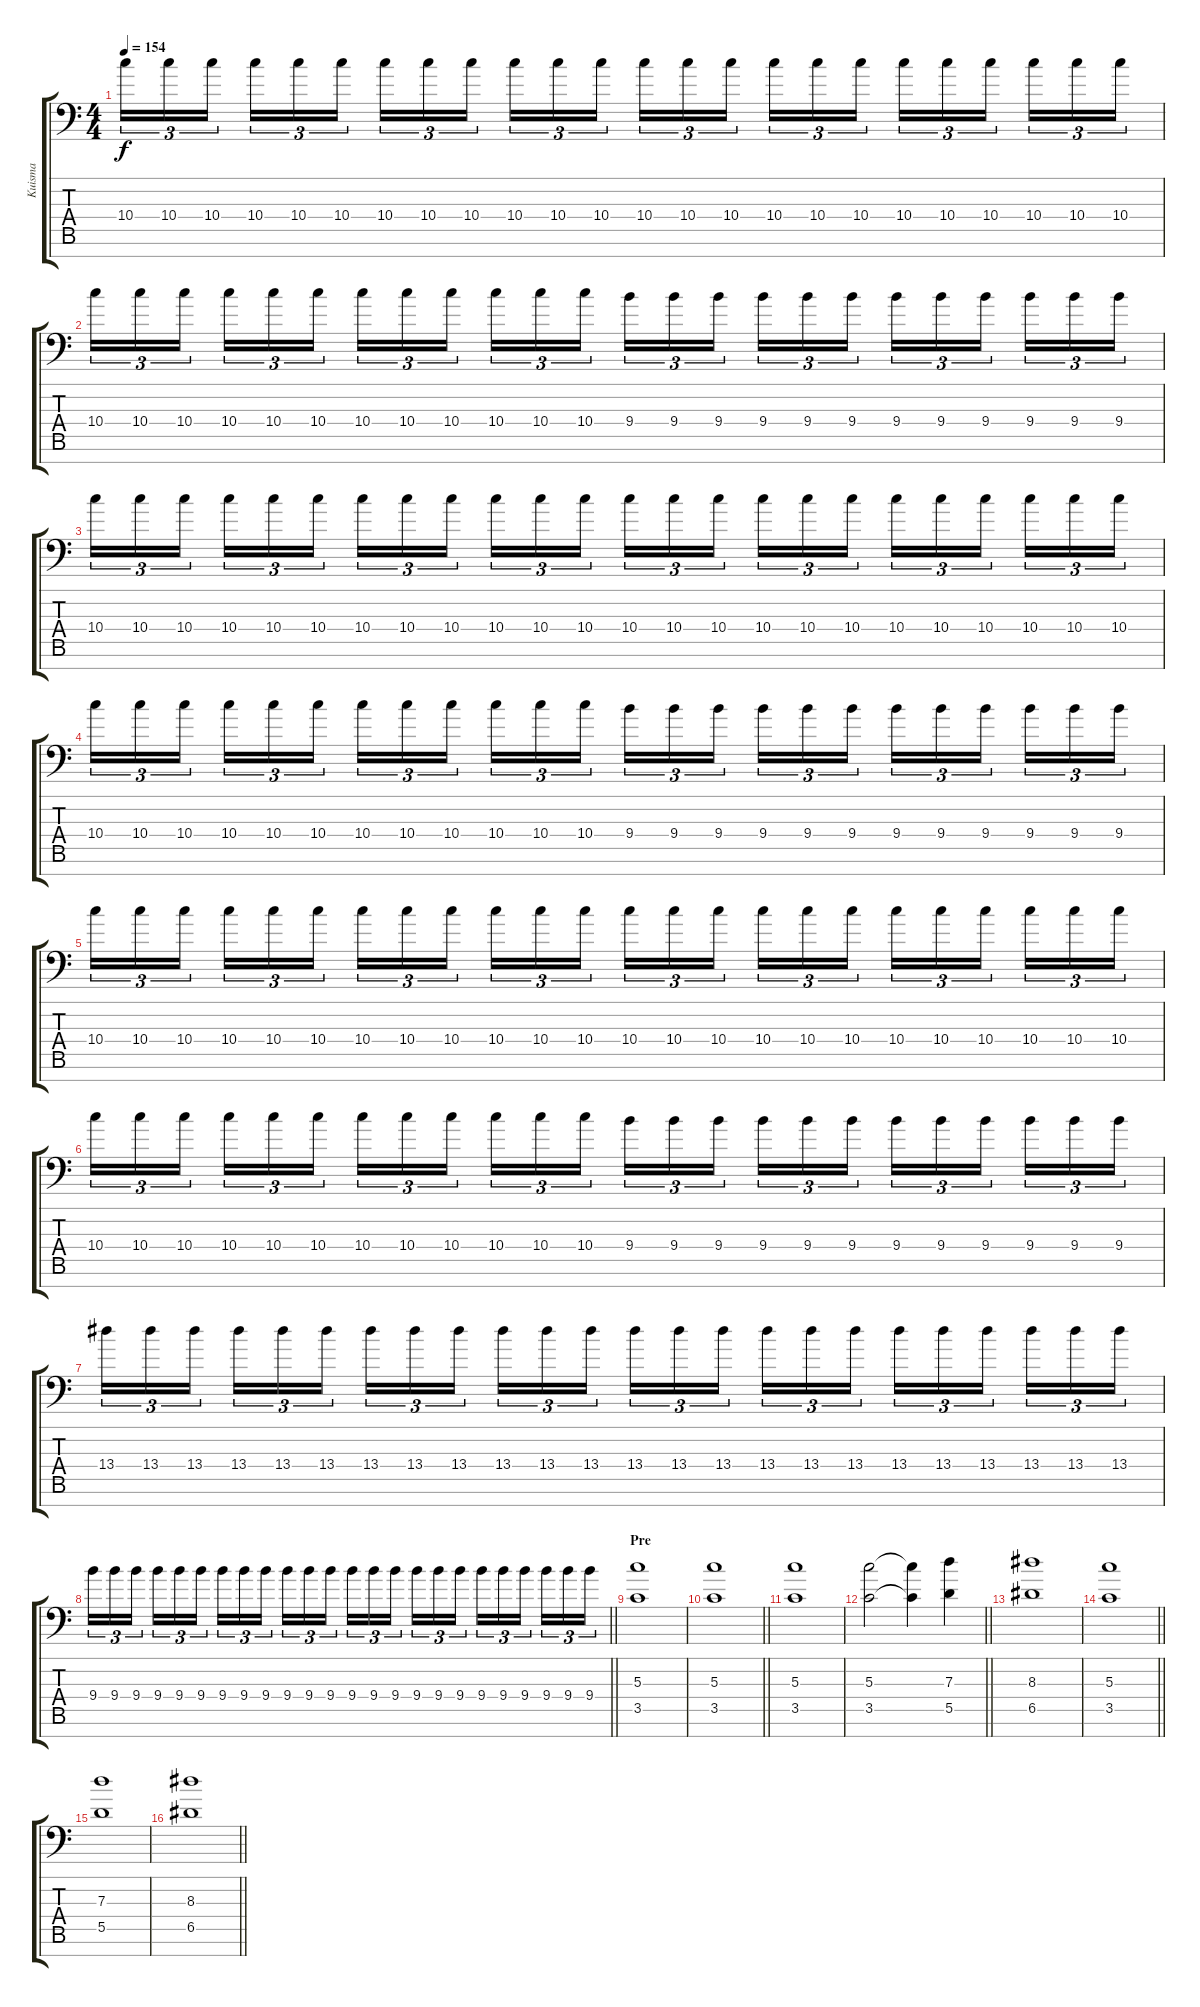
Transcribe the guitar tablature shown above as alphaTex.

\track ("Kuisma" "Kuisma") {instrument distortionguitar}
\staff {score tabs}
\tuning (E4 B3 G3 D3 A2 D2 A1) {hide}
\ts (4 4)
\tempo 154
\clef f4
\ks c
10.4.16{tu (3 2) dy f} 10.4.16{tu (3 2)} 10.4.16{tu (3 2)} 10.4.16{tu (3 2)} 10.4.16{tu (3 2)} 10.4.16{tu (3 2)} 10.4.16{tu (3 2)} 10.4.16{tu (3 2)} 10.4.16{tu (3 2)} 10.4.16{tu (3 2)} 10.4.16{tu (3 2)} 10.4.16{tu (3 2)} 10.4.16{tu (3 2)} 10.4.16{tu (3 2)} 10.4.16{tu (3 2)} 10.4.16{tu (3 2)} 10.4.16{tu (3 2)} 10.4.16{tu (3 2)} 10.4.16{tu (3 2)} 10.4.16{tu (3 2)} 10.4.16{tu (3 2)} 10.4.16{tu (3 2)} 10.4.16{tu (3 2)} 10.4.16{tu (3 2)} |
10.4.16{tu (3 2)} 10.4.16{tu (3 2)} 10.4.16{tu (3 2)} 10.4.16{tu (3 2)} 10.4.16{tu (3 2)} 10.4.16{tu (3 2)} 10.4.16{tu (3 2)} 10.4.16{tu (3 2)} 10.4.16{tu (3 2)} 10.4.16{tu (3 2)} 10.4.16{tu (3 2)} 10.4.16{tu (3 2)} 9.4.16{tu (3 2)} 9.4.16{tu (3 2)} 9.4.16{tu (3 2)} 9.4.16{tu (3 2)} 9.4.16{tu (3 2)} 9.4.16{tu (3 2)} 9.4.16{tu (3 2)} 9.4.16{tu (3 2)} 9.4.16{tu (3 2)} 9.4.16{tu (3 2)} 9.4.16{tu (3 2)} 9.4.16{tu (3 2)} |
10.4.16{tu (3 2)} 10.4.16{tu (3 2)} 10.4.16{tu (3 2)} 10.4.16{tu (3 2)} 10.4.16{tu (3 2)} 10.4.16{tu (3 2)} 10.4.16{tu (3 2)} 10.4.16{tu (3 2)} 10.4.16{tu (3 2)} 10.4.16{tu (3 2)} 10.4.16{tu (3 2)} 10.4.16{tu (3 2)} 10.4.16{tu (3 2)} 10.4.16{tu (3 2)} 10.4.16{tu (3 2)} 10.4.16{tu (3 2)} 10.4.16{tu (3 2)} 10.4.16{tu (3 2)} 10.4.16{tu (3 2)} 10.4.16{tu (3 2)} 10.4.16{tu (3 2)} 10.4.16{tu (3 2)} 10.4.16{tu (3 2)} 10.4.16{tu (3 2)} |
10.4.16{tu (3 2)} 10.4.16{tu (3 2)} 10.4.16{tu (3 2)} 10.4.16{tu (3 2)} 10.4.16{tu (3 2)} 10.4.16{tu (3 2)} 10.4.16{tu (3 2)} 10.4.16{tu (3 2)} 10.4.16{tu (3 2)} 10.4.16{tu (3 2)} 10.4.16{tu (3 2)} 10.4.16{tu (3 2)} 9.4.16{tu (3 2)} 9.4.16{tu (3 2)} 9.4.16{tu (3 2)} 9.4.16{tu (3 2)} 9.4.16{tu (3 2)} 9.4.16{tu (3 2)} 9.4.16{tu (3 2)} 9.4.16{tu (3 2)} 9.4.16{tu (3 2)} 9.4.16{tu (3 2)} 9.4.16{tu (3 2)} 9.4.16{tu (3 2)} |
10.4.16{tu (3 2)} 10.4.16{tu (3 2)} 10.4.16{tu (3 2)} 10.4.16{tu (3 2)} 10.4.16{tu (3 2)} 10.4.16{tu (3 2)} 10.4.16{tu (3 2)} 10.4.16{tu (3 2)} 10.4.16{tu (3 2)} 10.4.16{tu (3 2)} 10.4.16{tu (3 2)} 10.4.16{tu (3 2)} 10.4.16{tu (3 2)} 10.4.16{tu (3 2)} 10.4.16{tu (3 2)} 10.4.16{tu (3 2)} 10.4.16{tu (3 2)} 10.4.16{tu (3 2)} 10.4.16{tu (3 2)} 10.4.16{tu (3 2)} 10.4.16{tu (3 2)} 10.4.16{tu (3 2)} 10.4.16{tu (3 2)} 10.4.16{tu (3 2)} |
10.4.16{tu (3 2)} 10.4.16{tu (3 2)} 10.4.16{tu (3 2)} 10.4.16{tu (3 2)} 10.4.16{tu (3 2)} 10.4.16{tu (3 2)} 10.4.16{tu (3 2)} 10.4.16{tu (3 2)} 10.4.16{tu (3 2)} 10.4.16{tu (3 2)} 10.4.16{tu (3 2)} 10.4.16{tu (3 2)} 9.4.16{tu (3 2)} 9.4.16{tu (3 2)} 9.4.16{tu (3 2)} 9.4.16{tu (3 2)} 9.4.16{tu (3 2)} 9.4.16{tu (3 2)} 9.4.16{tu (3 2)} 9.4.16{tu (3 2)} 9.4.16{tu (3 2)} 9.4.16{tu (3 2)} 9.4.16{tu (3 2)} 9.4.16{tu (3 2)} |
13.4.16{tu (3 2)} 13.4.16{tu (3 2)} 13.4.16{tu (3 2)} 13.4.16{tu (3 2)} 13.4.16{tu (3 2)} 13.4.16{tu (3 2)} 13.4.16{tu (3 2)} 13.4.16{tu (3 2)} 13.4.16{tu (3 2)} 13.4.16{tu (3 2)} 13.4.16{tu (3 2)} 13.4.16{tu (3 2)} 13.4.16{tu (3 2)} 13.4.16{tu (3 2)} 13.4.16{tu (3 2)} 13.4.16{tu (3 2)} 13.4.16{tu (3 2)} 13.4.16{tu (3 2)} 13.4.16{tu (3 2)} 13.4.16{tu (3 2)} 13.4.16{tu (3 2)} 13.4.16{tu (3 2)} 13.4.16{tu (3 2)} 13.4.16{tu (3 2)} |
\barLineRight lightlight
9.4.16{tu (3 2)} 9.4.16{tu (3 2)} 9.4.16{tu (3 2)} 9.4.16{tu (3 2)} 9.4.16{tu (3 2)} 9.4.16{tu (3 2)} 9.4.16{tu (3 2)} 9.4.16{tu (3 2)} 9.4.16{tu (3 2)} 9.4.16{tu (3 2)} 9.4.16{tu (3 2)} 9.4.16{tu (3 2)} 9.4.16{tu (3 2)} 9.4.16{tu (3 2)} 9.4.16{tu (3 2)} 9.4.16{tu (3 2)} 9.4.16{tu (3 2)} 9.4.16{tu (3 2)} 9.4.16{tu (3 2)} 9.4.16{tu (3 2)} 9.4.16{tu (3 2)} 9.4.16{tu (3 2)} 9.4.16{tu (3 2)} 9.4.16{tu (3 2)} |
\section ("" "Pre")
(5.3 3.5).1 |
\barLineRight lightlight
(5.3 3.5).1 |
(5.3 3.5).1 |
\barLineRight lightlight
(5.3 3.5).2 (5.3{t} 3.5{t}).4 (7.3 5.5).4 |
(8.3 6.5).1 |
\barLineRight lightlight
(5.3 3.5).1 |
(7.3 5.5).1 |
\barLineRight lightlight
(8.3 6.5).1
